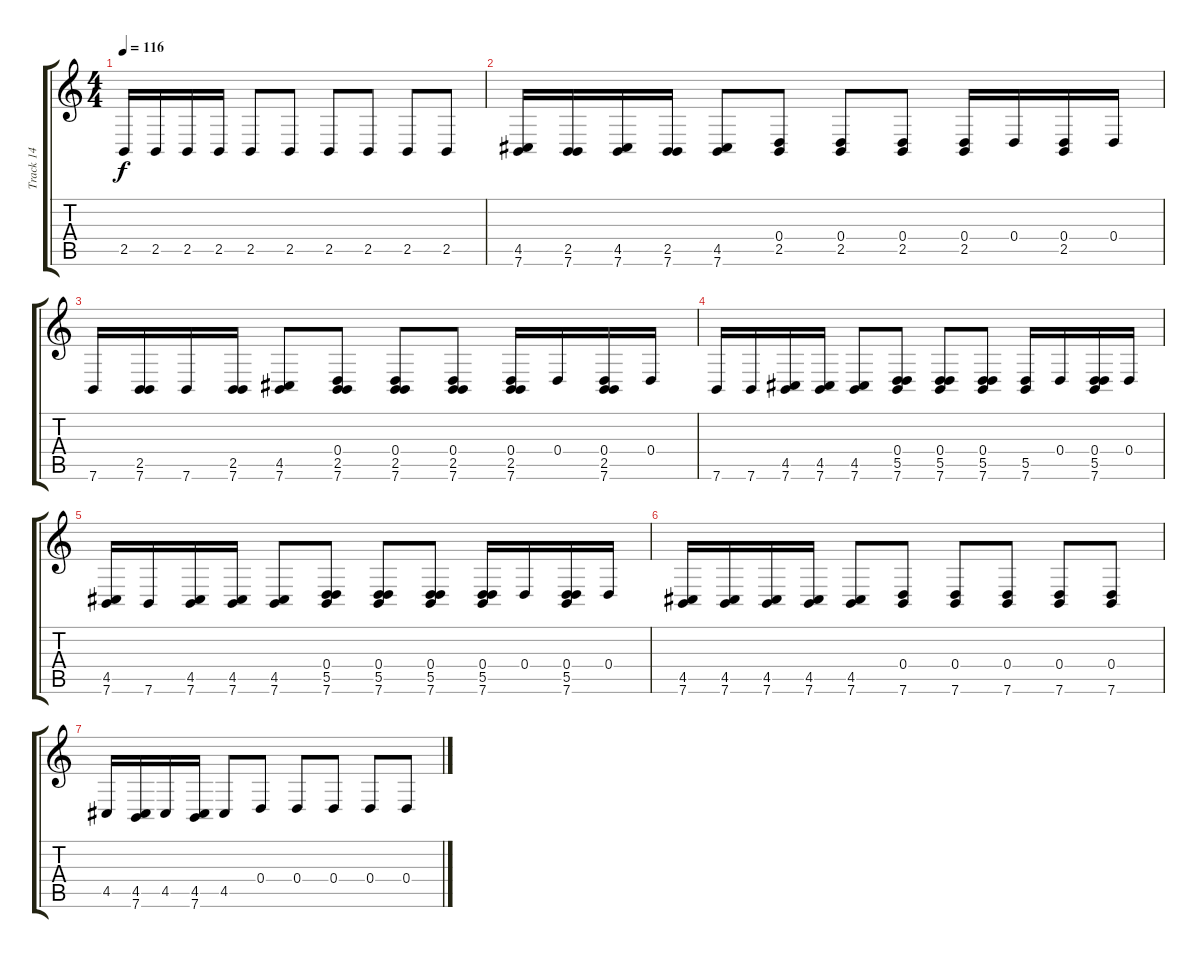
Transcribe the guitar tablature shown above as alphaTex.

\track ("Track 14" "Track 14") {instrument pizzicatostrings}
\staff {score tabs}
\tuning (E4 B3 G3 D3 A2 E2) {hide}
\ts (4 4)
\tempo 116
\clef g2
\ks c
2.5.16{dy f} 2.5.16 2.5.16 2.5.16 2.5.8 2.5.8 2.5.8 2.5.8 2.5.8 2.5.8 |
(4.5 7.6).16 (2.5 7.6).16 (4.5 7.6).16 (2.5 7.6).16 (4.5 7.6).8 (0.4 2.5).8 (0.4 2.5).8 (0.4 2.5).8 (0.4 2.5).16 0.4.16 (0.4 2.5).16 0.4.16 |
7.6.16 (2.5 7.6).16 7.6.16 (2.5 7.6).16 (4.5 7.6).8 (0.4 2.5 7.6).8 (0.4 2.5 7.6).8 (0.4 2.5 7.6).8 (0.4 2.5 7.6).16 0.4.16 (0.4 2.5 7.6).16 0.4.16 |
7.6.16 7.6.16 (4.5 7.6).16 (4.5 7.6).16 (4.5 7.6).8 (0.4 5.5 7.6).8 (0.4 5.5 7.6).8 (0.4 5.5 7.6).8 (5.5 7.6).16 0.4.16 (0.4 5.5 7.6).16 0.4.16 |
(4.5 7.6).16 7.6.16 (4.5 7.6).16 (4.5 7.6).16 (4.5 7.6).8 (0.4 5.5 7.6).8 (0.4 5.5 7.6).8 (0.4 5.5 7.6).8 (0.4 5.5 7.6).16 0.4.16 (0.4 5.5 7.6).16 0.4.16 |
(4.5 7.6).16 (4.5 7.6).16 (4.5 7.6).16 (4.5 7.6).16 (4.5 7.6).8 (0.4 7.6).8 (0.4 7.6).8 (0.4 7.6).8 (0.4 7.6).8 (0.4 7.6).8 |
4.5.16 (4.5 7.6).16 4.5.16 (4.5 7.6).16 4.5.8 0.4.8 0.4.8 0.4.8 0.4.8 0.4.8
